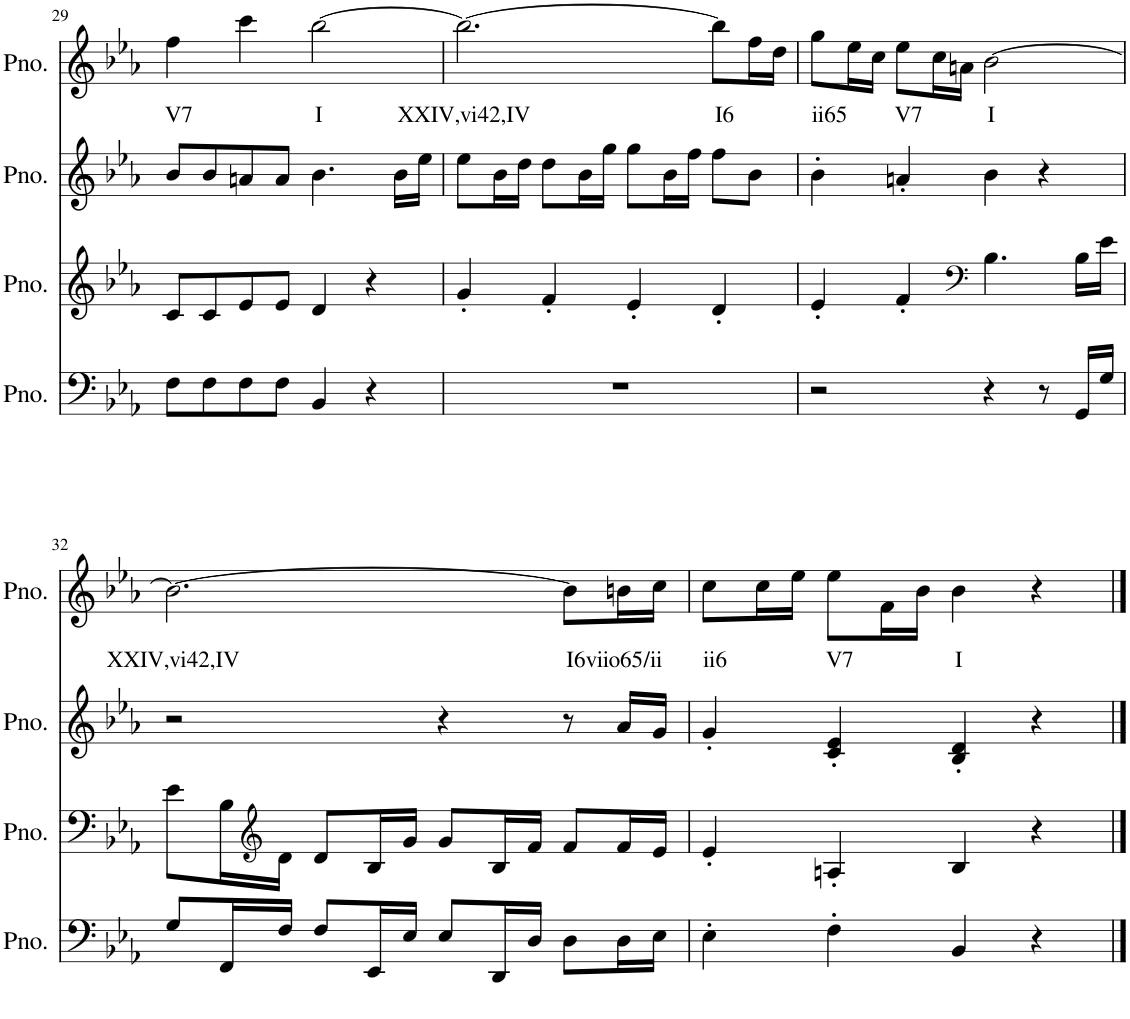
**kern	**kern	**kern	**kern	**text
*part4	*part3	*part2	*part1	*part1
*staff4	*staff3	*staff2	*staff1	*staff1
*I"Piano	*I"Piano	*I"Piano	*I"Piano, MIDI File Track 4 Ch4 Ch1	*
*I'Pno.	*I'Pno.	*I'Pno.	*I'Pno.	*
!!LO:PB:g=z
*clefF4	*clefG2	*clefG2	*clefG2	*
*k[b-e-a-]	*k[b-e-a-]	*k[b-e-a-]	*k[b-e-a-]	*
*M4/4	*M4/4	*M4/4	*M4/4	*
=29	=29	=29	=29	=29
!	!	!	!	!LO:LY:b
8F\L	8c/L	8b-/L	4ff\	V7
8F\	8c/	8b-/	.	.
8F\	8e-/	8an/	4ccc\	.
8F\J	8e-/J	8a/J	.	.
!	!	!	!	!LO:LY:b
4BB-/	4d/	4.b-\	[2bb-\	I
4r	4r	.	.	.
.	.	16b-\LL	.	.
.	.	16ee-\JJ	.	.
=30	=30	=30	=30	=30
!	!	!	!	!LO:LY:b
1r	4g'/	8ee-\L	2.bb-\_	XXIV,vi42,IV
.	.	16b-\L	.	.
.	.	16dd\JJ	.	.
.	4f'/	8dd\L	.	.
.	.	16b-\L	.	.
.	.	16gg\JJ	.	.
.	4e-'/	8gg\L	.	.
.	.	16b-\L	.	.
.	.	16ff\JJ	.	.
!	!	!	!	!LO:LY:b
.	4d'/	8ff\L	8bb-\L]	I6
.	.	8b-\J	16ff\L	.
.	.	.	16dd\JJ	.
=31	=31	=31	=31	=31
!	!	!	!	!LO:LY:b
2r	4e-'/	4b-'\	8gg\L	ii65
.	.	.	16ee-\L	.
.	.	.	16cc\JJ	.
!	!	!	!	!LO:LY:b
.	4f'/	4an'/	8ee-\L	V7
.	.	.	16cc\L	.
.	.	.	16an\JJ	.
*	*clefF4	*	*	*
!	!	!	!	!LO:LY:b
4r	4.B-\	4b-\	[2b-\	I
8r	.	4r	.	.
16GG/LL	16B-\LL	.	.	.
16G/JJ	16e-\JJ	.	.	.
!!LO:LB:g=z
=32	=32	=32	=32	=32
!	!	!	!	!LO:LY:b
8G/L	8e-\L	2r	2.b-\_	XXIV,vi42,IV
16FF/L	16B-\L	.	.	.
*	*clefG2	*	*	*
16F/JJ	16d\JJ	.	.	.
8F/L	8d/L	.	.	.
16EE-/L	16B-/L	.	.	.
16E-/JJ	16g/JJ	.	.	.
8E-/L	8g/L	4r	.	.
16DD/L	16B-/L	.	.	.
16D/JJ	16f/JJ	.	.	.
!	!	!	!	!LO:LY:b
8D\L	8f/L	8r	8b-\L]	I6
!	!	!	!	!LO:LY:b
16D\L	16f/L	16a-/LL	16bn\L	viio65/ii
16E-\JJ	16e-/JJ	16g/JJ	16cc\JJ	.
=33	=33	=33	=33	=33
!	!	!	!	!LO:LY:b
4E-'\	4e-'/	4g'/	8cc\L	ii6
.	.	.	16cc\L	.
.	.	.	16ee-\JJ	.
!	!	!	!	!LO:LY:b
4F'\	4An'/	4c/' 4e-/'	8ee-\L	V7
.	.	.	16f\L	.
.	.	.	16b-\JJ	.
!	!	!	!	!LO:LY:b
4BB-/	4B-/	4B-/' 4d/'	4b-\	I
4r	4r	4r	4r	.
==	==	==	==	==
*-	*-	*-	*-	*-
